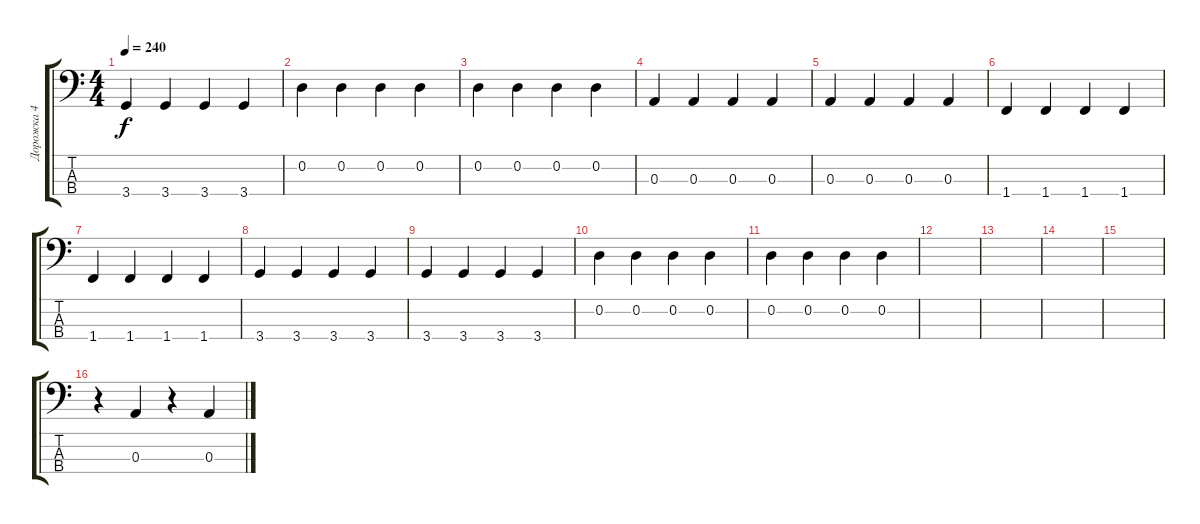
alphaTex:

\track ("Дорожка 4" "Дорожка 4") {instrument electricbassfinger}
\staff {score tabs}
\tuning (G2 D2 A1 E1) {hide}
\ts (4 4)
\tempo 240
\clef f4
\ks c
3.4.4{dy f} 3.4.4 3.4.4 3.4.4 |
0.2.4 0.2.4 0.2.4 0.2.4 |
0.2.4 0.2.4 0.2.4 0.2.4 |
0.3.4 0.3.4 0.3.4 0.3.4 |
0.3.4 0.3.4 0.3.4 0.3.4 |
1.4.4 1.4.4 1.4.4 1.4.4 |
1.4.4 1.4.4 1.4.4 1.4.4 |
3.4.4 3.4.4 3.4.4 3.4.4 |
3.4.4 3.4.4 3.4.4 3.4.4 |
0.2.4 0.2.4 0.2.4 0.2.4 |
0.2.4 0.2.4 0.2.4 0.2.4 |
|
|
|
|
r.4 0.3.4 r.4 0.3.4
